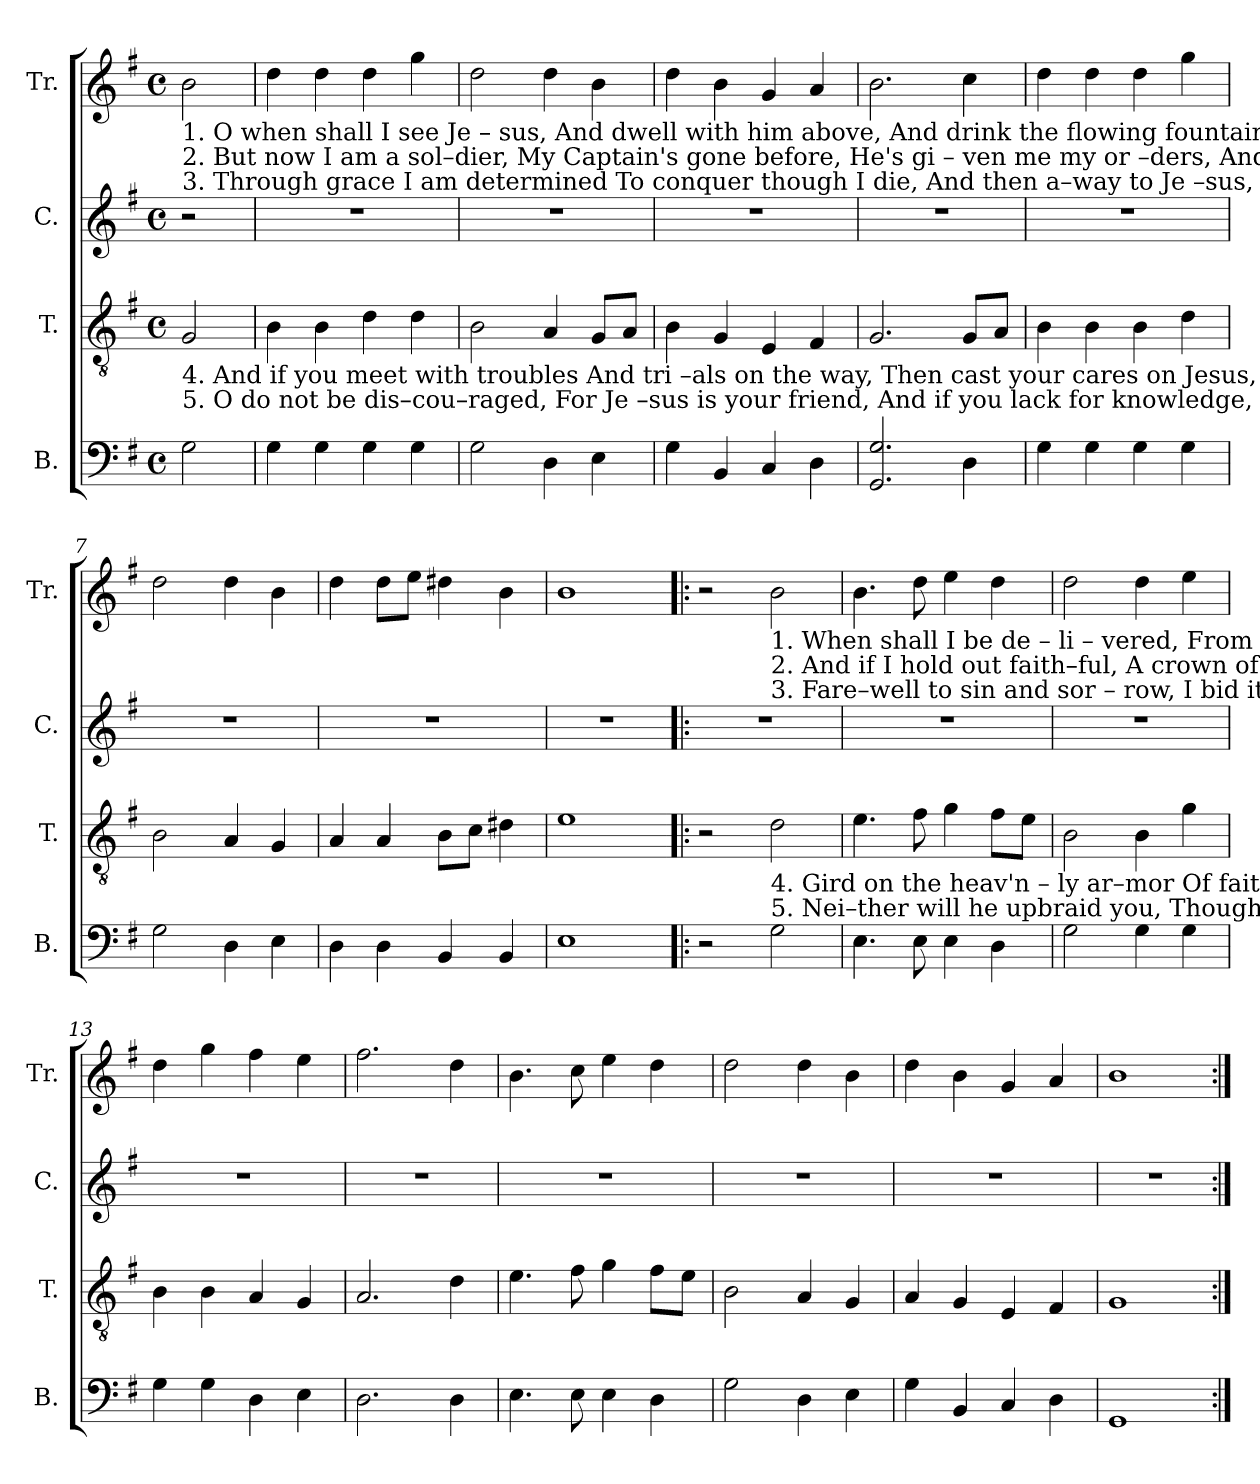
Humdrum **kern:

**kern	**kern	**kern	**kern
*part4	*part3	*part2	*part1
*staff4	*staff3	*staff2	*staff1
*I"B.	*I"T.	*I"C.	*I"Tr.
*I'B.	*I'T.	*I'C.	*I'Tr.
*clefF4	*clefGv2	*clefG2	*clefG2
*k[f#]	*k[f#]	*k[f#]	*k[f#]
*M4/4	*M4/4	*M4/4	*M4/4
*met(c)	*met(c)	*met(c)	*met(c)
*MM150	*MM150	*MM150	*MM150
=1	=1	=1	=1
!	!	!	!LO:TX:b:t=1. O   when   shall   I   see   Je – sus,   And dwell with him above,  And drink the flowing fountains   Of   ev –  er   –   las    –   ting    love?
!	!	!	!LO:TX:b:t=2. But  now    I      am   a    sol–dier,   My  Captain's  gone before,   He's   gi – ven  me  my  or –ders,  And  tells   me     not        to       fear&colon;
!	!	!	!LO:TX:b:t=3. Through  grace I am determined  To   conquer  though  I  die,    And  then   a–way  to   Je  –sus,     On  wings  of    love       I'll         fly&colon;
!	!LO:TX:b:t=4. And  if  you  meet with troubles   And    tri –als   on  the  way,    Then  cast  your cares on  Jesus,   And  don't  for – get       to     pray,	!	!
!	!LO:TX:b:t=5.  O     do   not  be  dis–cou–raged,   For  Je –sus  is  your friend,    And if you lack for knowledge,  He'll   not     re – fuse       to     lend,	!	!
2G\	2G/	2r	2b\
=2	=2	=2	=2
4G\	4B\	1r	4dd\
4G\	4B\	.	4dd\
4G\	4d\	.	4dd\
4G\	4d\	.	4gg\
=3	=3	=3	=3
2G\	2B\	1r	2dd\
4D\	4A/	.	4dd\
4E\	8G/L	.	4b\
.	8A/J	.	.
=4	=4	=4	=4
4G\	4B\	1r	4dd\
4BB/	4G/	.	4b\
4C/	4E/	.	4g/
4D\	4F#/	.	4a/
=5	=5	=5	=5
2.GG/ 2.G/	2.G/	1r	2.b\
4D\	8G/L	.	4cc\
.	8A/J	.	.
=6	=6	=6	=6
4G\	4B\	1r	4dd\
4G\	4B\	.	4dd\
4G\	4B\	.	4dd\
4G\	4d\	.	4gg\
=7	=7	=7	=7
2G\	2B\	1r	2dd\
4D\	4A/	.	4dd\
4E\	4G/	.	4b\
=8	=8	=8	=8
4D\	4A/	1r	4dd\
4D\	4A/	.	8dd\L
.	.	.	8ee\J
4BB/	8B\L	.	4dd#X\
.	8c\J	.	.
4BB/	4d#X\	.	4b\
=9	=9	=9	=9
1E	1e	1r	1b
!!LO:LB:g=z
=10!|:	=10!|:	=10!|:	=10!|:
2r	2r	1r	2r
!	!	!	!LO:TX:b:t=1. When  shall  I  be  de – li – vered,  From  this vain world of sin?  And  with  my  blessed     Je – sus   Drink  endless  pleasure  in.
!	!	!	!LO:TX:b:t=2. And    if    I   hold  out  faith–ful,   A  crown  of  life  he'll   give,  And   all      his   valiant    sol–diers  E – ter – nal  life  shall  have.
!	!	!	!LO:TX:b:t=3.  Fare–well   to   sin  and  sor – row,   I    bid    it    all    a  –  dieu,   And  you  my  friends, be faithful,  And on  your  way  pursue.
!	!LO:TX:b:t=4. Gird  on  the  heav'n – ly  ar–mor  Of   faith, and hope and love,  And when your race is ended,  You'll reign with him above.	!	!
!	!LO:TX:b:t=5. Nei–ther will he upbraid you,  Though  of–ten  you  re–quest,  He'll  give  you  grace  to  conquer,  And  take  you  up  to  rest.	!	!
2G\	2d\	.	2b\
=11	=11	=11	=11
4.E\	4.e\	1r	4.b\
8E\	8f#\	.	8dd\
4E\	4g\	.	4ee\
4D\	8f#\L	.	4dd\
.	8e\J	.	.
=12	=12	=12	=12
2G\	2B\	1r	2dd\
4G\	4B\	.	4dd\
4G\	4g\	.	4ee\
=13	=13	=13	=13
4G\	4B\	1r	4dd\
4G\	4B\	.	4gg\
4D\	4A/	.	4ff#\
4E\	4G/	.	4ee\
=14	=14	=14	=14
2.D\	2.A/	1r	2.ff#\
4D\	4d\	.	4dd\
=15	=15	=15	=15
4.E\	4.e\	1r	4.b\
8E\	8f#\	.	8cc\
4E\	4g\	.	4ee\
4D\	8f#\L	.	4dd\
.	8e\J	.	.
=16	=16	=16	=16
2G\	2B\	1r	2dd\
4D\	4A/	.	4dd\
4E\	4G/	.	4b\
=17	=17	=17	=17
4G\	4A/	1r	4dd\
4BB/	4G/	.	4b\
4C/	4E/	.	4g/
4D\	4F#/	.	4a/
=18	=18	=18	=18
1GG	1G	1r	1b
=:|!	=:|!	=:|!	=:|!
*-	*-	*-	*-
